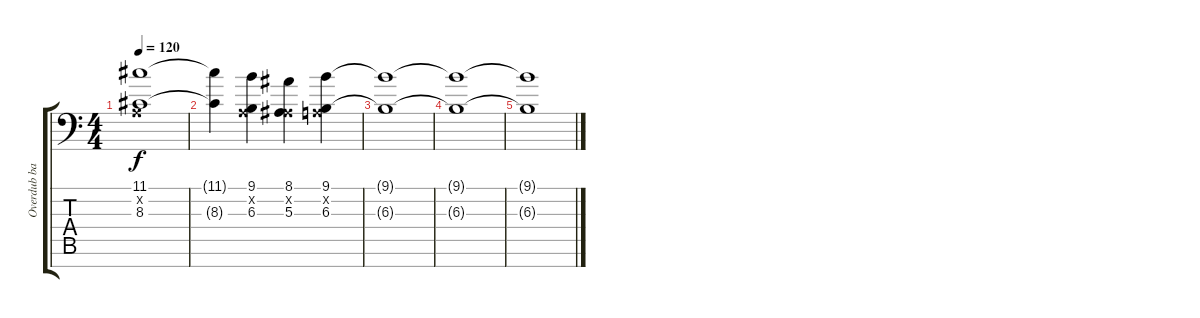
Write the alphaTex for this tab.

\track ("Overdub bagpipe arranged for guitar" "Overdub ba") {instrument bagpipe}
\staff {score tabs}
\tuning (D4 A3 F3 C3 G2 D2 A1) {hide}
\ts (4 4)
\tempo 120
\clef f4
\ks c
(11.1 0.2{x} 8.3).1{dy f} |
(11.1{t} 8.3{t}).4 (9.1 0.2{x} 6.3).4 (8.1 0.2{x} 5.3).4 (9.1 0.2{x} 6.3).4 |
(9.1{t} 6.3{t}).1 |
(9.1{t} 6.3{t}).1{volume 0} |
(9.1{t} 6.3{t}).1
